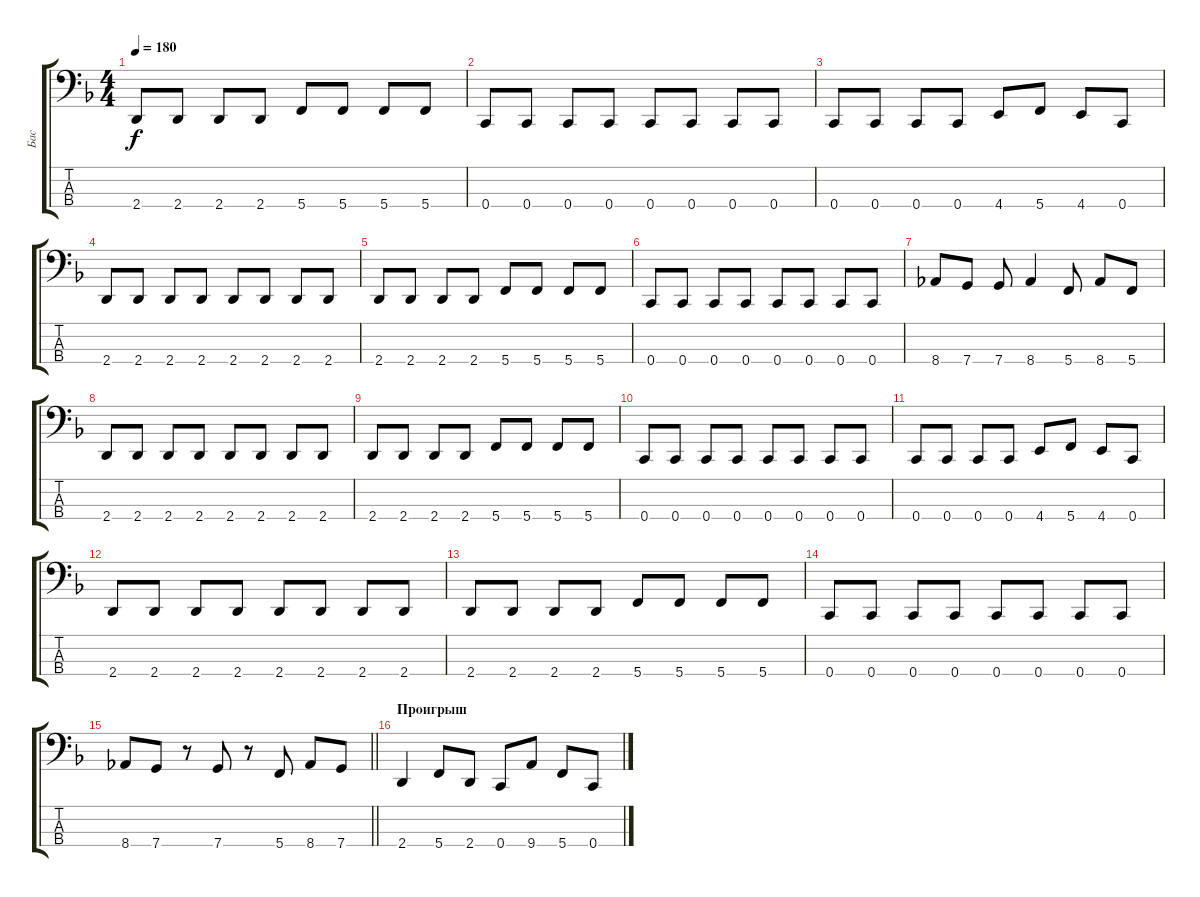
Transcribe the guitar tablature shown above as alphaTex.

\track ("Бас" "Бас") {instrument electricbasspick}
\staff {score tabs}
\tuning (F2 C2 G1 C1) {hide}
\ts (4 4)
\tempo 180
\clef f4
\ks dminor
2.4.8{dy f} 2.4.8 2.4.8 2.4.8 5.4.8 5.4.8 5.4.8 5.4.8 |
0.4.8 0.4.8 0.4.8 0.4.8 0.4.8 0.4.8 0.4.8 0.4.8 |
0.4.8 0.4.8 0.4.8 0.4.8 4.4.8 5.4.8 4.4.8 0.4.8 |
2.4.8 2.4.8 2.4.8 2.4.8 2.4.8 2.4.8 2.4.8 2.4.8 |
2.4.8 2.4.8 2.4.8 2.4.8 5.4.8 5.4.8 5.4.8 5.4.8 |
0.4.8 0.4.8 0.4.8 0.4.8 0.4.8 0.4.8 0.4.8 0.4.8 |
8.4.8 7.4.8 7.4.8 8.4.4 5.4.8 8.4.8 5.4.8 |
2.4.8 2.4.8 2.4.8 2.4.8 2.4.8 2.4.8 2.4.8 2.4.8 |
2.4.8 2.4.8 2.4.8 2.4.8 5.4.8 5.4.8 5.4.8 5.4.8 |
0.4.8 0.4.8 0.4.8 0.4.8 0.4.8 0.4.8 0.4.8 0.4.8 |
0.4.8 0.4.8 0.4.8 0.4.8 4.4.8 5.4.8 4.4.8 0.4.8 |
2.4.8 2.4.8 2.4.8 2.4.8 2.4.8 2.4.8 2.4.8 2.4.8 |
2.4.8 2.4.8 2.4.8 2.4.8 5.4.8 5.4.8 5.4.8 5.4.8 |
0.4.8 0.4.8 0.4.8 0.4.8 0.4.8 0.4.8 0.4.8 0.4.8 |
\barLineRight lightlight
8.4.8 7.4.8 r.8 7.4.8 r.8 5.4.8 8.4.8 7.4.8 |
\section ("" "Проигрыш")
2.4.4 5.4.8 2.4.8 0.4.8 9.4.8 5.4.8 0.4.8
